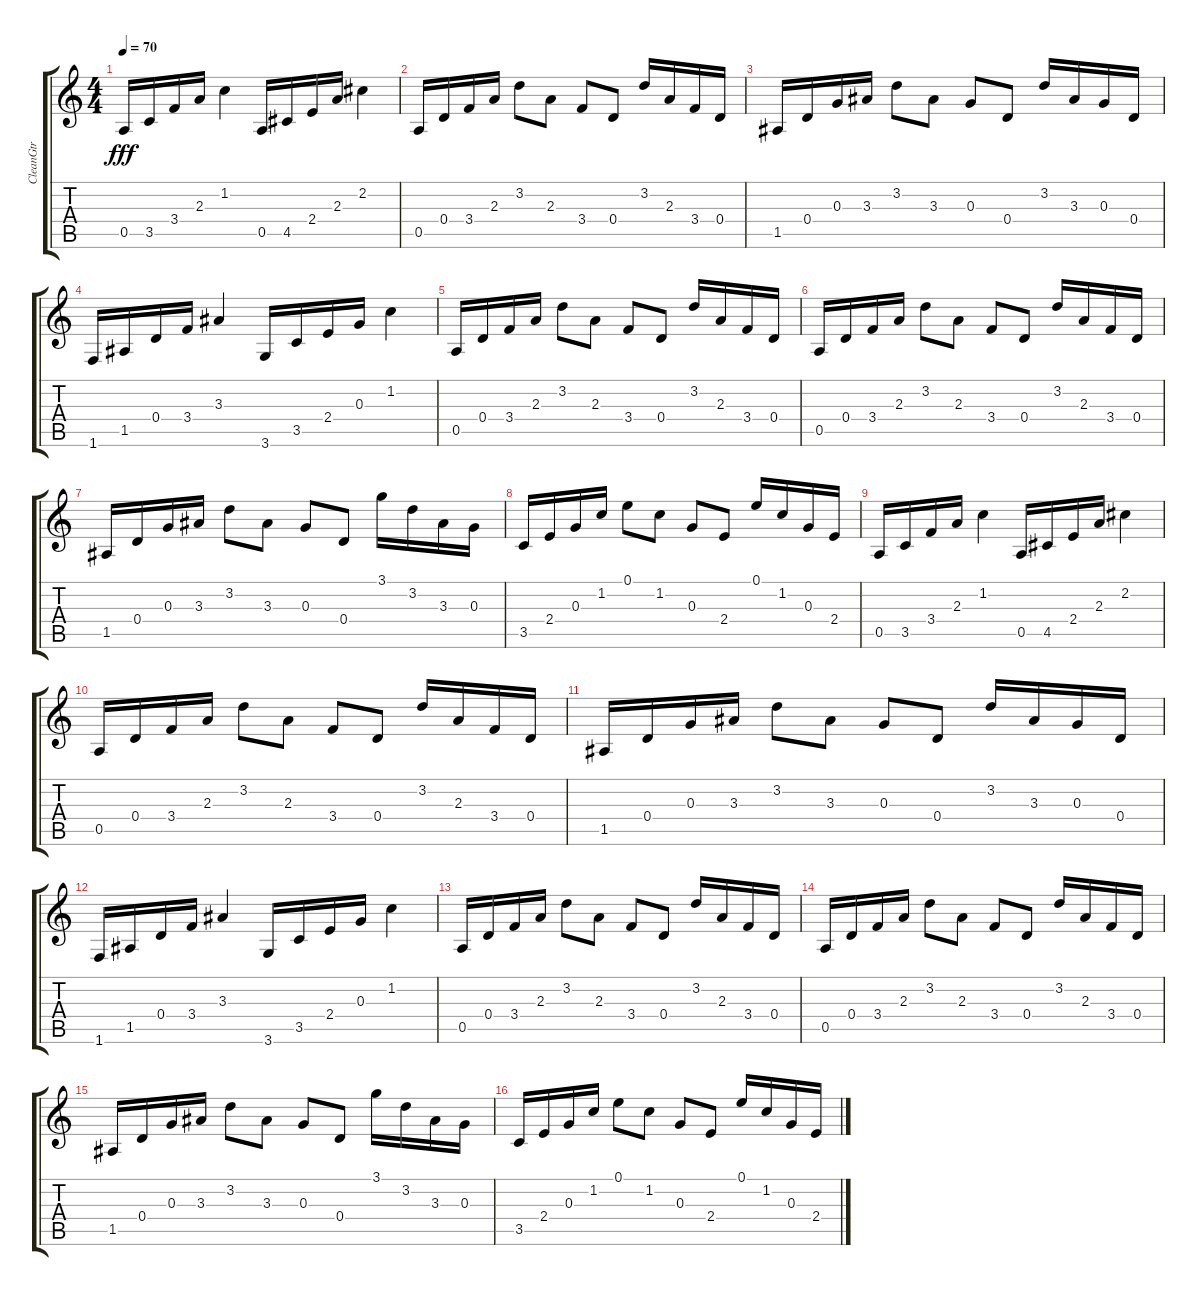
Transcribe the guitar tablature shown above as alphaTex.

\track ("CleanGtr" "CleanGtr") {instrument electricguitarclean}
\staff {score tabs}
\tuning (E4 B3 G3 D3 A2 E2) {hide}
\ts (4 4)
\tempo 70
\clef g2
\ks c
0.5.16{dy fff} 3.5.16 3.4.16 2.3.16 1.2.4 0.5.16 4.5.16 2.4.16 2.3.16 2.2.4 |
0.5.16 0.4.16 3.4.16 2.3.16 3.2.8 2.3.8 3.4.8 0.4.8 3.2.16 2.3.16 3.4.16 0.4.16 |
1.5.16 0.4.16 0.3.16 3.3.16 3.2.8 3.3.8 0.3.8 0.4.8 3.2.16 3.3.16 0.3.16 0.4.16 |
1.6.16 1.5.16 0.4.16 3.4.16 3.3.4 3.6.16 3.5.16 2.4.16 0.3.16 1.2.4 |
0.5.16 0.4.16 3.4.16 2.3.16 3.2.8 2.3.8 3.4.8 0.4.8 3.2.16 2.3.16 3.4.16 0.4.16 |
0.5.16 0.4.16 3.4.16 2.3.16 3.2.8 2.3.8 3.4.8 0.4.8 3.2.16 2.3.16 3.4.16 0.4.16 |
1.5.16 0.4.16 0.3.16 3.3.16 3.2.8 3.3.8 0.3.8 0.4.8 3.1.16 3.2.16 3.3.16 0.3.16 |
3.5.16 2.4.16 0.3.16 1.2.16 0.1.8 1.2.8 0.3.8 2.4.8 0.1.16 1.2.16 0.3.16 2.4.16 |
0.5.16 3.5.16 3.4.16 2.3.16 1.2.4 0.5.16 4.5.16 2.4.16 2.3.16 2.2.4 |
0.5.16 0.4.16 3.4.16 2.3.16 3.2.8 2.3.8 3.4.8 0.4.8 3.2.16 2.3.16 3.4.16 0.4.16 |
1.5.16 0.4.16 0.3.16 3.3.16 3.2.8 3.3.8 0.3.8 0.4.8 3.2.16 3.3.16 0.3.16 0.4.16 |
1.6.16 1.5.16 0.4.16 3.4.16 3.3.4 3.6.16 3.5.16 2.4.16 0.3.16 1.2.4 |
0.5.16 0.4.16 3.4.16 2.3.16 3.2.8 2.3.8 3.4.8 0.4.8 3.2.16 2.3.16 3.4.16 0.4.16 |
0.5.16 0.4.16 3.4.16 2.3.16 3.2.8 2.3.8 3.4.8 0.4.8 3.2.16 2.3.16 3.4.16 0.4.16 |
1.5.16 0.4.16 0.3.16 3.3.16 3.2.8 3.3.8 0.3.8 0.4.8 3.1.16 3.2.16 3.3.16 0.3.16 |
3.5.16 2.4.16 0.3.16 1.2.16 0.1.8 1.2.8 0.3.8 2.4.8 0.1.16 1.2.16 0.3.16 2.4.16
